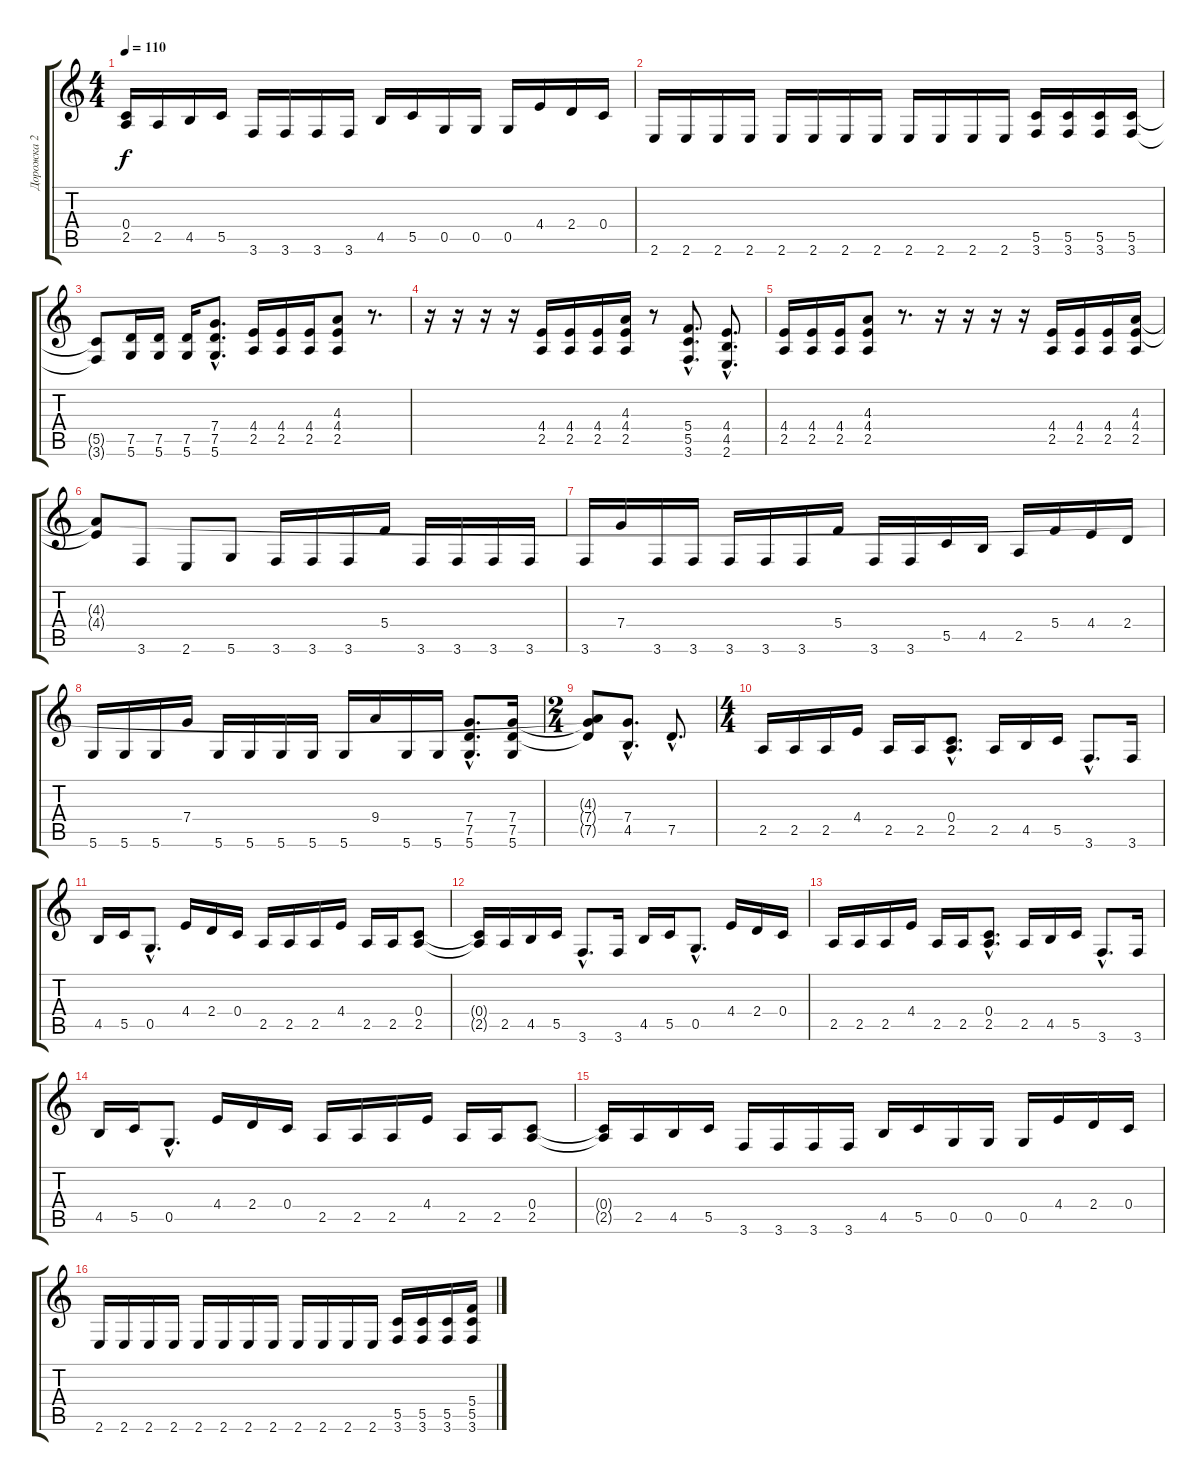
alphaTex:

\track ("Дорожка 2" "Дорожка 2") {instrument overdrivenguitar}
\staff {score tabs}
\tuning (D4 A3 F3 C3 G2 D2) {hide}
\ts (4 4)
\tempo 110
\clef g2
\ks c
(0.4{t} 2.5{t}).16{dy f} 2.5.16 4.5.16 5.5.16 3.6.16 3.6.16 3.6.16 3.6.16 4.5.16 5.5.16 0.5.16 0.5.16 0.5.16 4.4.16 2.4.16 0.4.16 |
2.6.16 2.6.16 2.6.16 2.6.16 2.6.16 2.6.16 2.6.16 2.6.16 2.6.16 2.6.16 2.6.16 2.6.16 (5.5 3.6).16 (5.5 3.6).16 (5.5 3.6).16 (5.5 3.6).16 |
(5.5{t} 3.6{t}).8 (7.5 5.6).16 (7.5 5.6).16 (7.5 5.6).16 (7.4{hac} 7.5{hac} 5.6{hac}).8{d} (4.4 2.5).16 (4.4 2.5).16 (4.4 2.5).16 (4.3 4.4 2.5).8 r.8{d} |
r.16 r.16 r.16 r.16 (4.4 2.5).16 (4.4 2.5).16 (4.4 2.5).16 (4.3 4.4 2.5).16 r.8 (5.4{hac} 5.5{hac} 3.6{hac}).8{d} (4.4{hac} 4.5{hac} 2.6{hac}).8{d} |
(4.4 2.5).16 (4.4 2.5).16 (4.4 2.5).16 (4.3 4.4 2.5).8 r.8{d} r.16 r.16 r.16 r.16 (4.4 2.5).16 (4.4 2.5).16 (4.4 2.5).16 (4.3 4.4 2.5).16 |
(4.3{t} 4.4{t}).8 3.6.8 2.6.8 5.6.8 3.6.16 3.6.16 3.6.16 5.4.16 3.6.16 3.6.16 3.6.16 3.6.16 |
3.6.16 7.4.16 3.6.16 3.6.16 3.6.16 3.6.16 3.6.16 5.4.16 3.6.16 3.6.16 5.5.16 4.5.16 2.5.16 5.4.16 4.4.16 2.4.16 |
5.6.16 5.6.16 5.6.16 7.4.16 5.6.16 5.6.16 5.6.16 5.6.16 5.6.16 9.4.16 5.6.16 5.6.16 (7.4{hac} 7.5{hac} 5.6{hac}).8{d} (7.4 7.5 5.6).16 |
\ts (2 4)
(4.3{t} 7.4{t} 7.5{t}).8 (7.4{hac} 4.5{hac}).8{d} 7.5{hac}.8{d} |
\ts (4 4)
2.5.16 2.5.16 2.5.16 4.4.16 2.5.16 2.5.16 (0.4{hac} 2.5{hac}).8{d} 2.5.16 4.5.16 5.5.16 3.6{hac}.8{d} 3.6.16 |
4.5.16 5.5.16 0.5{hac}.8{d} 4.4.16 2.4.16 0.4.16 2.5.16 2.5.16 2.5.16 4.4.16 2.5.16 2.5.16 (0.4 2.5).8 |
(0.4{t} 2.5{t}).16 2.5.16 4.5.16 5.5.16 3.6{hac}.8{d} 3.6.16 4.5.16 5.5.16 0.5{hac}.8{d} 4.4.16 2.4.16 0.4.16 |
2.5.16 2.5.16 2.5.16 4.4.16 2.5.16 2.5.16 (0.4{hac} 2.5{hac}).8{d} 2.5.16 4.5.16 5.5.16 3.6{hac}.8{d} 3.6.16 |
4.5.16 5.5.16 0.5{hac}.8{d} 4.4.16 2.4.16 0.4.16 2.5.16 2.5.16 2.5.16 4.4.16 2.5.16 2.5.16 (0.4 2.5).8 |
(0.4{t} 2.5{t}).16 2.5.16 4.5.16 5.5.16 3.6.16 3.6.16 3.6.16 3.6.16 4.5.16 5.5.16 0.5.16 0.5.16 0.5.16 4.4.16 2.4.16 0.4.16 |
2.6.16 2.6.16 2.6.16 2.6.16 2.6.16 2.6.16 2.6.16 2.6.16 2.6.16 2.6.16 2.6.16 2.6.16 (5.5 3.6).16 (5.5 3.6).16 (5.5 3.6).16 (5.4 5.5 3.6).16
